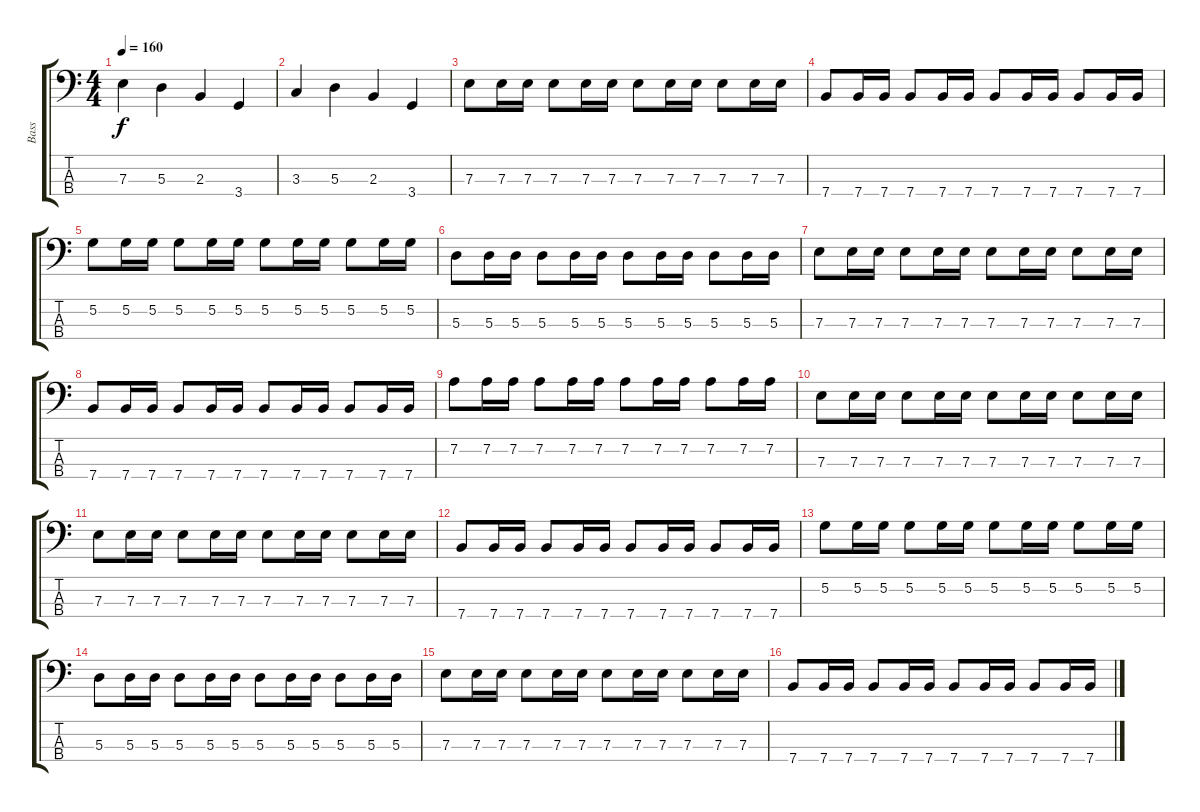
\track ("Bass" "Bass") {instrument electricbassfinger}
\staff {score tabs}
\tuning (G2 D2 A1 E1) {hide}
\ts (4 4)
\tempo 160
\clef f4
\ks c
7.3.4{dy f} 5.3.4 2.3.4 3.4.4 |
3.3.4 5.3.4 2.3.4 3.4.4 |
7.3.8 7.3.16 7.3.16 7.3.8 7.3.16 7.3.16 7.3.8 7.3.16 7.3.16 7.3.8 7.3.16 7.3.16 |
7.4.8 7.4.16 7.4.16 7.4.8 7.4.16 7.4.16 7.4.8 7.4.16 7.4.16 7.4.8 7.4.16 7.4.16 |
5.2.8 5.2.16 5.2.16 5.2.8 5.2.16 5.2.16 5.2.8 5.2.16 5.2.16 5.2.8 5.2.16 5.2.16 |
5.3.8 5.3.16 5.3.16 5.3.8 5.3.16 5.3.16 5.3.8 5.3.16 5.3.16 5.3.8 5.3.16 5.3.16 |
7.3.8 7.3.16 7.3.16 7.3.8 7.3.16 7.3.16 7.3.8 7.3.16 7.3.16 7.3.8 7.3.16 7.3.16 |
7.4.8 7.4.16 7.4.16 7.4.8 7.4.16 7.4.16 7.4.8 7.4.16 7.4.16 7.4.8 7.4.16 7.4.16 |
7.2.8 7.2.16 7.2.16 7.2.8 7.2.16 7.2.16 7.2.8 7.2.16 7.2.16 7.2.8 7.2.16 7.2.16 |
7.3.8 7.3.16 7.3.16 7.3.8 7.3.16 7.3.16 7.3.8 7.3.16 7.3.16 7.3.8 7.3.16 7.3.16 |
7.3.8 7.3.16 7.3.16 7.3.8 7.3.16 7.3.16 7.3.8 7.3.16 7.3.16 7.3.8 7.3.16 7.3.16 |
7.4.8 7.4.16 7.4.16 7.4.8 7.4.16 7.4.16 7.4.8 7.4.16 7.4.16 7.4.8 7.4.16 7.4.16 |
5.2.8 5.2.16 5.2.16 5.2.8 5.2.16 5.2.16 5.2.8 5.2.16 5.2.16 5.2.8 5.2.16 5.2.16 |
5.3.8 5.3.16 5.3.16 5.3.8 5.3.16 5.3.16 5.3.8 5.3.16 5.3.16 5.3.8 5.3.16 5.3.16 |
7.3.8 7.3.16 7.3.16 7.3.8 7.3.16 7.3.16 7.3.8 7.3.16 7.3.16 7.3.8 7.3.16 7.3.16 |
7.4.8 7.4.16 7.4.16 7.4.8 7.4.16 7.4.16 7.4.8 7.4.16 7.4.16 7.4.8 7.4.16 7.4.16
